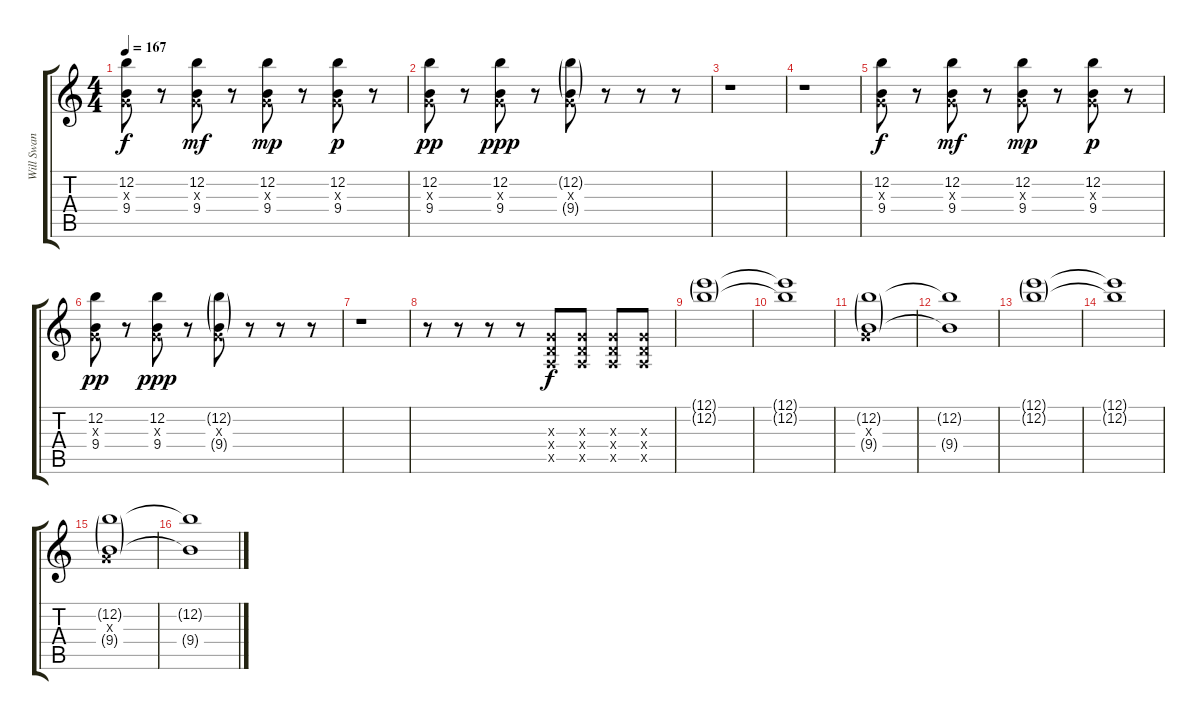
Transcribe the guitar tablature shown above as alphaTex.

\track ("Will Swan" "Will Swan") {instrument distortionguitar}
\staff {score tabs}
\tuning (E4 B3 G3 D3 A2 D2) {hide}
\ts (4 4)
\tempo 167
\clef g2
\ks c
(12.2 0.3{x} 9.4).8{dy f} r.8 (12.2 0.3{x} 9.4).8{dy mf} r.8 (12.2 0.3{x} 9.4).8{dy mp} r.8 (12.2 0.3{x} 9.4).8{dy p} r.8 |
(12.2 0.3{x} 9.4).8{dy pp} r.8 (12.2 0.3{x} 9.4).8{dy ppp} r.8 (12.2{g} 0.3{x} 9.4{g}).8 r.8 r.8 r.8 |
r.1 |
r.1 |
(12.2 0.3{x} 9.4).8{dy f} r.8 (12.2 0.3{x} 9.4).8{dy mf} r.8 (12.2 0.3{x} 9.4).8{dy mp} r.8 (12.2 0.3{x} 9.4).8{dy p} r.8 |
(12.2 0.3{x} 9.4).8{dy pp} r.8 (12.2 0.3{x} 9.4).8{dy ppp} r.8 (12.2{g} 0.3{x} 9.4{g}).8 r.8 r.8 r.8 |
r.1 |
r.8 r.8 r.8 r.8 (0.3{x} 0.4{x} 0.5{x}).8{dy f} (0.3{x} 0.4{x} 0.5{x}).8 (0.3{x} 0.4{x} 0.5{x}).8 (0.3{x} 0.4{x} 0.5{x}).8 |
(12.1{g} 12.2{g}).1 |
(12.1{t} 12.2{t}).1 |
(12.2{g} 0.3{x} 9.4{g}).1 |
(12.2{t} 9.4{t}).1 |
(12.1{g} 12.2{g}).1 |
(12.1{t} 12.2{t}).1 |
(12.2{g} 0.3{x} 9.4{g}).1 |
(12.2{t} 9.4{t}).1
